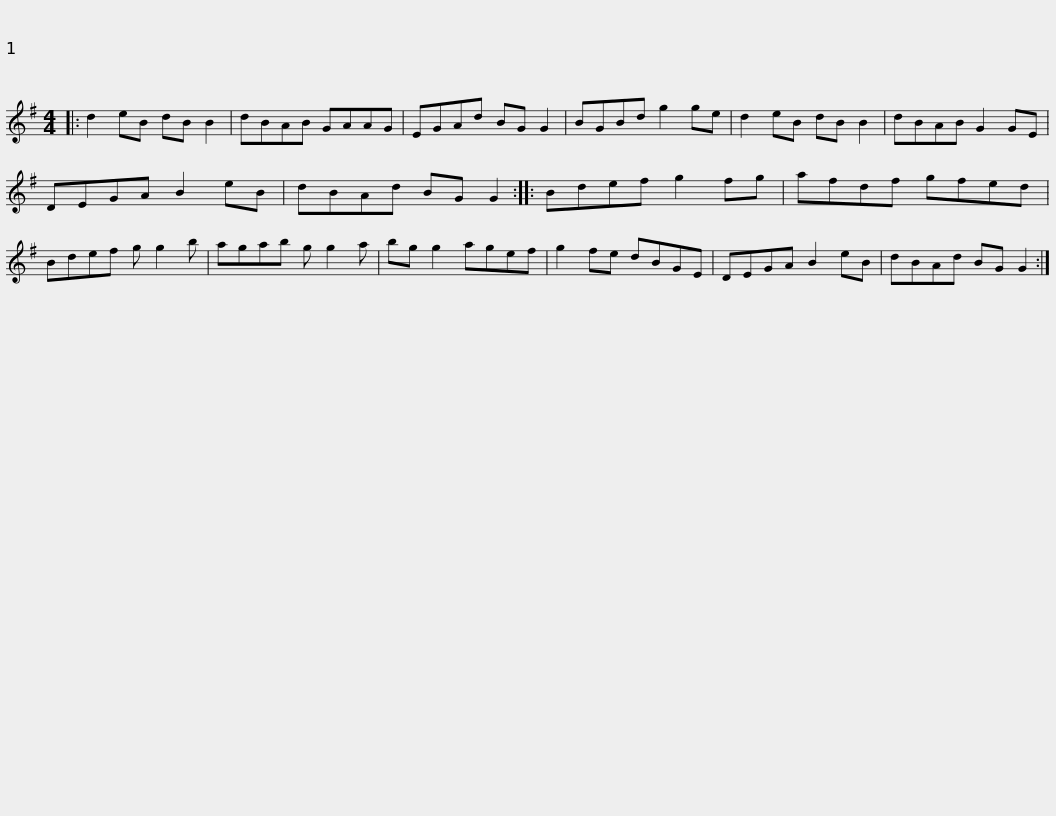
X:1
L:1/8
M:4/4
I:linebreak $
K:G
V:1 treble
V:1
|: d2 eB dB B2 | dBAB GAAG | EGAd BG G2 | BGBd g2 ge | d2 eB dB B2 | %5
 dBAB G2 GE |$ DEGA B2 eB | dBAd BG G2 :: Bdef g2 fg | afdf gfed | %10
 Bdef g g2 b | agab g g2 a |$ bg g2 agef | g2 fe dBGE | DEGA B2 eB | %15
 dBAd BG G2 :| %16
